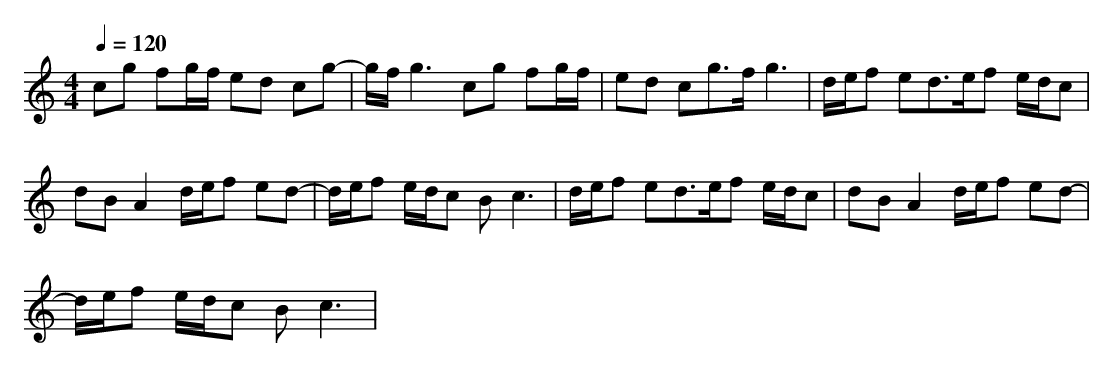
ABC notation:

X:1
T:
M: 4/4
L: 1/8
Q:1/4=120
K:C % 0 sharps
cg fg/2f/2 ed cg-|g/2f/2g3 cg fg/2f/2|ed cg>fg3|d/2e/2f ed>ef e/2d/2c|
dB A2 d/2e/2f ed-|d/2e/2f e/2d/2c B2<c2|d/2e/2f ed>ef e/2d/2c|dB A2 d/2e/2f ed-|
d/2e/2f e/2d/2c B2<c2|
